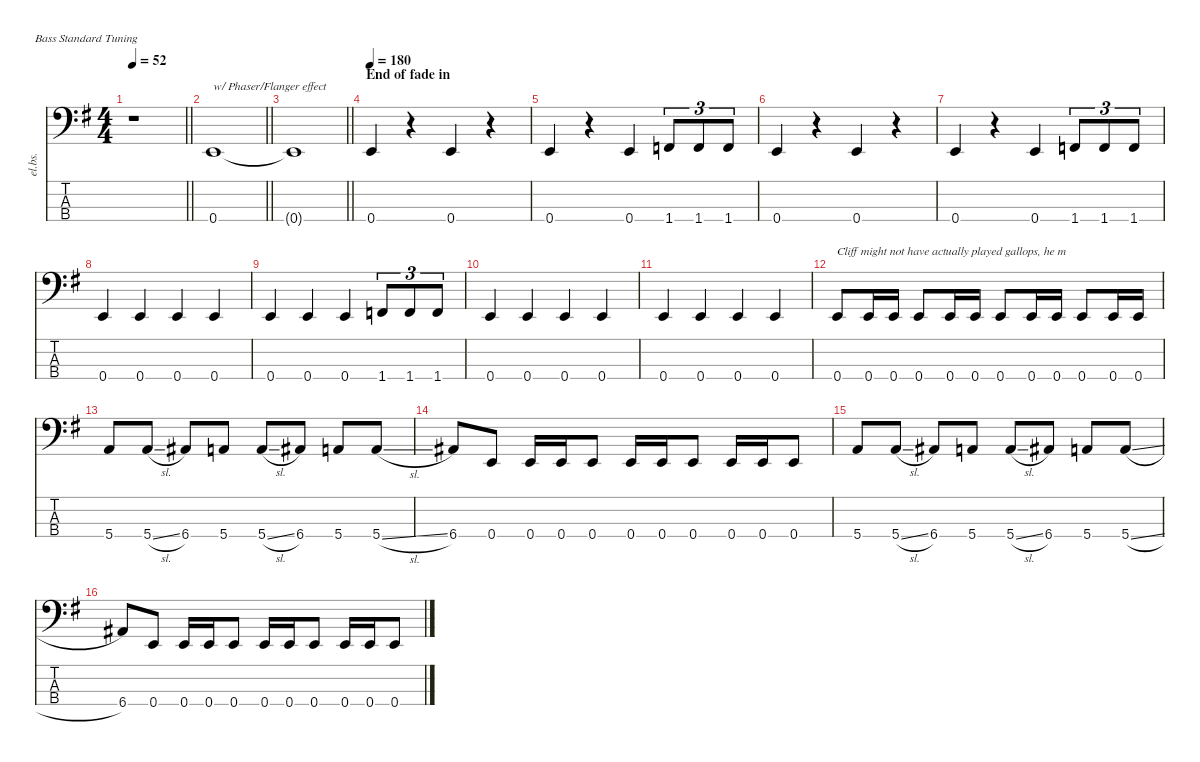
\defaultSystemsLayout 4
\hideDynamics
\bracketExtendMode nobrackets
\otherSystemsTrackNameOrientation horizontal
\track ("Cliff Burton" "el.bs.") {instrument electricbassfinger}
\staff {score tabs}
\tuning (G2 D2 A1 E1)
\ts (4 4)
\tempo 52
\clef f4
\barLineRight lightlight
\ks eminor
r.1{dy f beam Down} |
\barLineRight lightlight
0.4{acc forcenatural}.1{txt "w/ Phaser/Flanger effect" beam Up} |
\barLineRight lightlight
0.4{t acc forcenatural}.1{beam Up} |
\section ("" "End of fade in")
\tempo 180
0.4{acc forcenatural}.4{beam Up} r.4{beam Up} 0.4{acc forcenatural}.4{beam Up} r.4{beam Up} |
0.4{acc forcenatural}.4{beam Up} r.4{beam Up} 0.4{acc forcenatural}.4{beam Up} 1.4{acc forcenatural}.8{tu (3 2) beam Up} 1.4{acc forcenatural}.8{tu (3 2) beam Up} 1.4{acc forcenatural}.8{tu (3 2) beam Up} |
0.4{acc forcenatural}.4{beam Up} r.4{beam Up} 0.4{acc forcenatural}.4{beam Up} r.4{beam Up} |
0.4{acc forcenatural}.4{beam Up} r.4{beam Up} 0.4{acc forcenatural}.4{beam Up} 1.4{acc forcenatural}.8{tu (3 2) beam Up} 1.4{acc forcenatural}.8{tu (3 2) beam Up} 1.4{acc forcenatural}.8{tu (3 2) beam Up} |
0.4{acc forcenatural}.4{beam Up} 0.4{acc forcenatural}.4{beam Up} 0.4{acc forcenatural}.4{beam Up} 0.4{acc forcenatural}.4{beam Up} |
0.4{acc forcenatural}.4{beam Up} 0.4{acc forcenatural}.4{beam Up} 0.4{acc forcenatural}.4{beam Up} 1.4{acc forcenatural}.8{tu (3 2) beam Up} 1.4{acc forcenatural}.8{tu (3 2) beam Up} 1.4{acc forcenatural}.8{tu (3 2) beam Up} |
0.4{acc forcenatural}.4{beam Up} 0.4{acc forcenatural}.4{beam Up} 0.4{acc forcenatural}.4{beam Up} 0.4{acc forcenatural}.4{beam Up} |
0.4{acc forcenatural}.4{beam Up} 0.4{acc forcenatural}.4{beam Up} 0.4{acc forcenatural}.4{beam Up} 0.4{acc forcenatural}.4{beam Up} |
0.4{acc forcenatural}.8{txt "Cliff might not have actually played gallops, he m" beam Up} 0.4{acc forcenatural}.16{beam Up} 0.4{acc forcenatural}.16{beam Up} 0.4{acc forcenatural}.8{beam Up} 0.4{acc forcenatural}.16{beam Up} 0.4{acc forcenatural}.16{beam Up} 0.4{acc forcenatural}.8{beam Up} 0.4{acc forcenatural}.16{beam Up} 0.4{acc forcenatural}.16{beam Up} 0.4{acc forcenatural}.8{beam Up} 0.4{acc forcenatural}.16{beam Up} 0.4{acc forcenatural}.16{beam Up} |
5.4{acc forcenatural}.8{beam Up} 5.4{sl acc forcenatural}.8{beam Up} 6.4{acc #}.8{beam Up} 5.4{acc forcenatural}.8{beam Up} 5.4{sl acc forcenatural}.8{beam Up} 6.4{acc #}.8{beam Up} 5.4{acc forcenatural}.8{beam Up} 5.4{sl acc forcenatural}.8{beam Up} |
6.4{acc #}.8{beam Up} 0.4{acc forcenatural}.8{beam Up} 0.4{acc forcenatural}.16{beam Up} 0.4{acc forcenatural}.16{beam Up} 0.4{acc forcenatural}.8{beam Up} 0.4{acc forcenatural}.16{beam Up} 0.4{acc forcenatural}.16{beam Up} 0.4{acc forcenatural}.8{beam Up} 0.4{acc forcenatural}.16{beam Up} 0.4{acc forcenatural}.16{beam Up} 0.4{acc forcenatural}.8{beam Up} |
5.4{acc forcenatural}.8{beam Up} 5.4{sl acc forcenatural}.8{beam Up} 6.4{acc #}.8{beam Up} 5.4{acc forcenatural}.8{beam Up} 5.4{sl acc forcenatural}.8{beam Up} 6.4{acc #}.8{beam Up} 5.4{acc forcenatural}.8{beam Up} 5.4{sl acc forcenatural}.8{beam Up} |
6.4{acc #}.8{beam Up} 0.4{acc forcenatural}.8{beam Up} 0.4{acc forcenatural}.16{beam Up} 0.4{acc forcenatural}.16{beam Up} 0.4{acc forcenatural}.8{beam Up} 0.4{acc forcenatural}.16{beam Up} 0.4{acc forcenatural}.16{beam Up} 0.4{acc forcenatural}.8{beam Up} 0.4{acc forcenatural}.16{beam Up} 0.4{acc forcenatural}.16{beam Up} 0.4{acc forcenatural}.8{beam Up}
